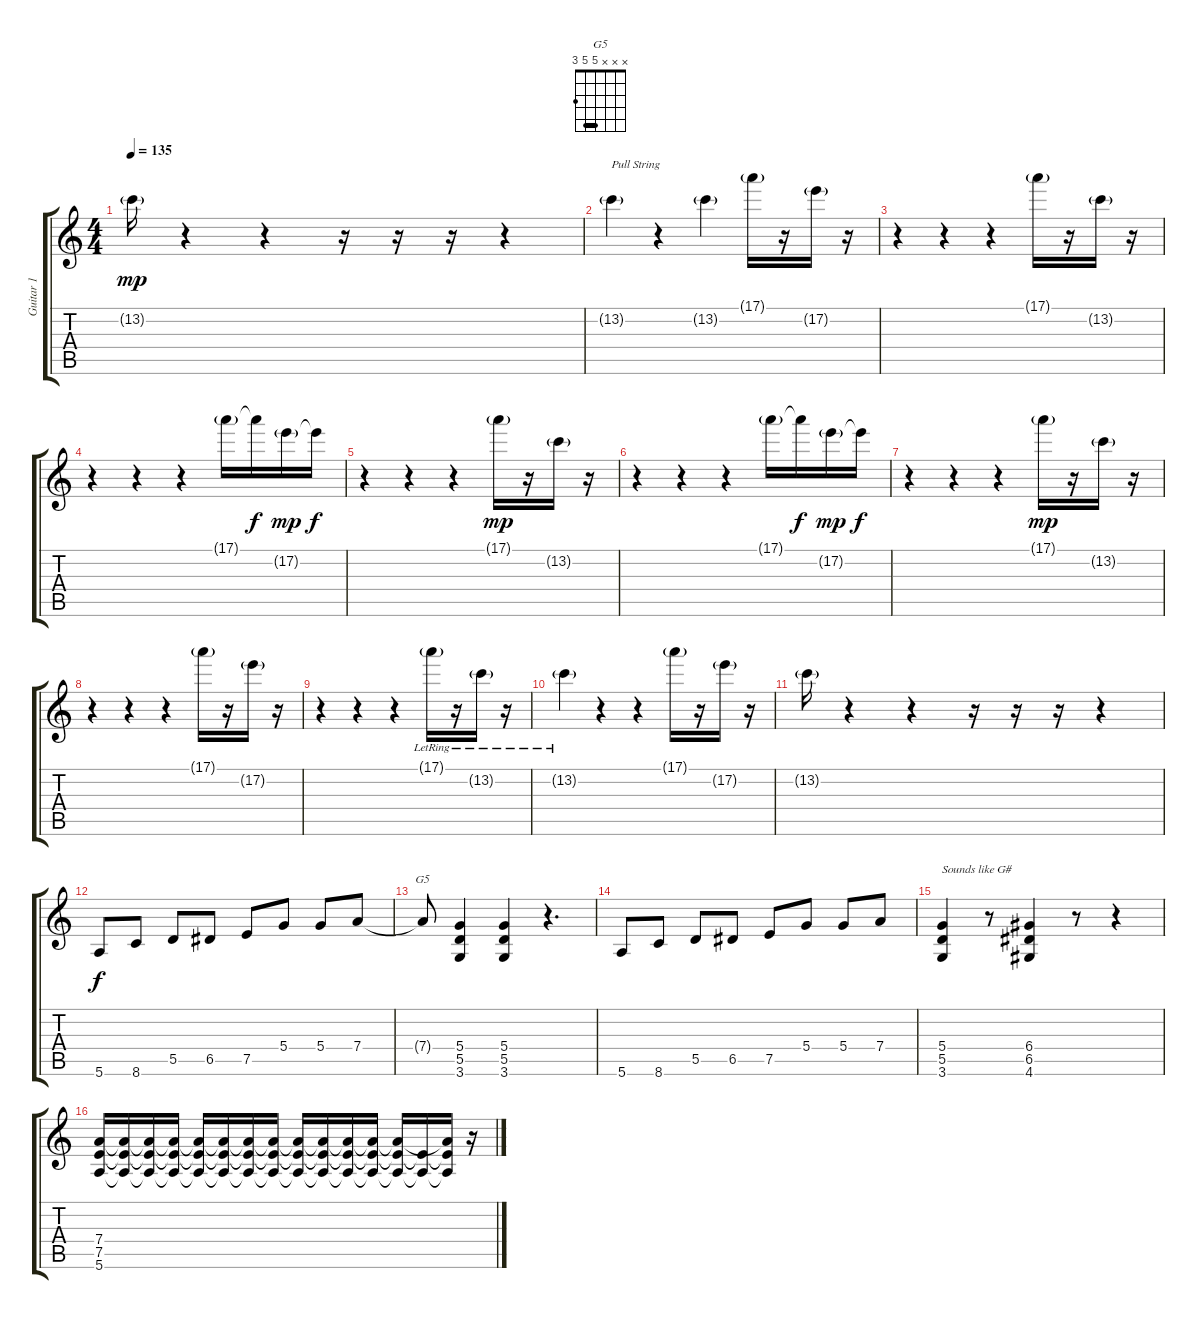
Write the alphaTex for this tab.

\track ("Guitar 1" "Guitar 1") {instrument acousticguitarsteel}
\staff {score tabs}
\tuning (E4 B3 G3 D3 A2 E2) {hide}
\chord ("G5" x x x 5 5 3) {barre 5}
\ts (4 4)
\tempo 135
\clef g2
\ks c
13.2{g}.16{dy mp} r.4 r.4 r.16 r.16 r.16 r.4{balance 8} |
13.2{g}.4{txt "Pull String" volume 5 balance 12} r.4 13.2{g}.4{volume 12} 17.1{g}.16 r.16 17.2{g}.16 r.16 |
r.4 r.4 r.4 17.1{g}.16 r.16 13.2{g}.16 r.16 |
r.4 r.4 r.4 17.1{g}.16 17.1{t}.16{dy f} 17.2{g}.16{dy mp} 17.2{t}.16{dy f} |
r.4 r.4 r.4 17.1{g}.16{dy mp} r.16 13.2{g}.16 r.16 |
r.4 r.4 r.4 17.1{g}.16 17.1{t}.16{dy f} 17.2{g}.16{dy mp} 17.2{t}.16{dy f} |
r.4 r.4 r.4 17.1{g}.16{dy mp} r.16 13.2{g}.16 r.16 |
r.4 r.4 r.4 17.1{g}.16 r.16 17.2{g}.16 r.16 |
r.4 r.4 r.4 17.1{g lr}.16 r.16 13.2{g lr}.16 r.16 |
13.2{g lr}.4 r.4 r.4 17.1{g}.16 r.16 17.2{g}.16 r.16 |
13.2{g}.16 r.4 r.4 r.16 r.16 r.16 r.4{balance 8} |
5.6.8{dy f} 8.6.8 5.5.8 6.5.8 7.5.8 5.4.8 5.4.8 7.4.8 |
7.4{t}.8{ch "G5"} (5.4 5.5 3.6).4 (5.4 5.5 3.6).4 r.4{d} |
5.6.8 8.6.8 5.5.8 6.5.8 7.5.8 5.4.8 5.4.8 7.4.8 |
(5.4 5.5 3.6).4{txt "Sounds like G#"} r.8 (6.4 6.5 4.6).4 r.8 r.4 |
(7.4 7.5 5.6).16 (7.4{t} 7.5{t} 5.6{t}).16{volume 12} (7.4{t} 7.5{t} 5.6{t}).16{volume 11} (7.4{t} 7.5{t} 5.6{t}).16{volume 10} (7.4{t} 7.5{t} 5.6{t}).16{volume 9} (7.4{t} 7.5{t} 5.6{t}).16{volume 8} (7.4{t} 7.5{t} 5.6{t}).16{volume 7} (7.4{t} 7.5{t} 5.6{t}).16{volume 6} (7.4{t} 7.5{t} 5.6{t}).16{volume 5} (7.4{t} 7.5{t} 5.6{t}).16{volume 4} (7.4{t} 7.5{t} 5.6{t}).16{volume 4} (7.4{t} 7.5{t} 5.6{t}).16{volume 3} (7.4{t} 7.5{t} 5.6{t}).16{volume 2} (7.5{t} 5.6{t}).16{volume 1} (7.4{t} 7.5{t} 5.6{t}).16{volume 0} r.16{volume 13 instrument acousticguitarsteel}
